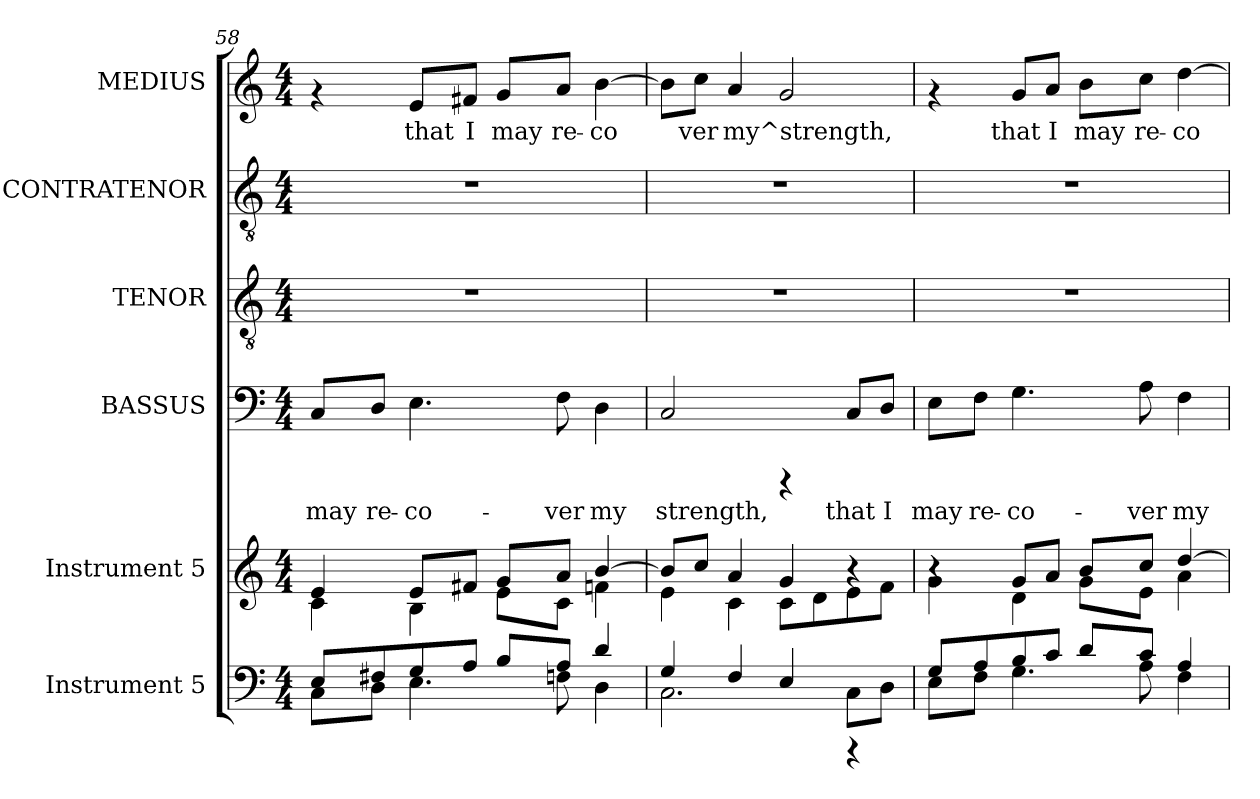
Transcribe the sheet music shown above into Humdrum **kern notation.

**kern	**kern	**kern	**text	**kern	**kern	**kern	**text
*part6	*part5	*part4	*part4	*part3	*part2	*part1	*part1
*staff6	*staff5	*staff4	*staff4	*staff3	*staff2	*staff1	*staff1
*I"Instrument 5	*I"Instrument 5	*I"BASSUS	*	*I"TENOR	*I"CONTRATENOR	*I"MEDIUS	*
*	*	*I'B	*	*	*	*I'S	*
!!LO:PB:g=z
*clefF4	*clefG2	*clefF4	*	*clefGv2	*clefGv2	*clefG2	*
*k[]	*k[]	*k[]	*	*k[]	*k[]	*k[]	*
*C:	*C:	*C:	*	*C:	*C:	*C:	*
*M4/4	*M4/4	*M4/4	*	*M4/4	*M4/4	*M4/4	*
=58	=58	=58	=58	=58	=58	=58	=58
*^	*^	*	*	*	*	*	*
!	!	!	!	!	!LO:LY:b	!	!	!	!
8E/L	8C\L	4e/	4c\	8C/L	may	1r	1r	4rf	.
!	!	!	!	!	!LO:LY:b	!	!	!	!
8F#X/	8D\J	.	.	8D/J	re-	.	.	.	.
!	!	!	!	!	!LO:LY:b	!	!	!	!LO:LY:b:cj
8G/	4.E\	8e/L	4B\	4.E\	-co-	.	.	8e/L	that
!	!	!	!	!	!	!	!	!	!LO:LY:b:cj
8A/J	.	8f#X/J	.	.	.	.	.	8f#X/J	I
!	!	!	!	!	!	!	!	!	!LO:LY:b:cj
8B/L	.	8g/L	8e\L	.	.	.	.	8g/L	may
!	!	!	!	!	!LO:LY:b	!	!	!	!LO:LY:b:cj
8A/J	8Fn\	8a/J	8c\J	8F\	-ver	.	.	8a/J	re-
!	!	!	!	!	!LO:LY:b	!	!	!	!LO:LY:b:cj
4d/	4D\	[>4b/	4fn\	4D\	my	.	.	[>4b\	-co-
=59	=59	=59	=59	=59	=59	=59	=59	=59	=59
!	!	!	!	!	!LO:LY:b	!	!	!	!LO:LY:b:cj
4G/	2.C\	8b/L]	4e\	2C/	strength,	1r	1r	8b\L]	--
!	!	!	!	!	!	!	!	!	!LO:LY:b:cj
.	.	8cc/J	.	.	.	.	.	8cc\J	-ver
!	!	!	!	!	!	!	!	!	!LO:LY:b:cj
4F/	.	4a/	4c\	.	.	.	.	4a/	my^strength,
!	!	!	!	!	!	!	!	!	!LO:LY:b:cj
4E/	.	4g/	8c\L	4rCCC	.	.	.	2g/	.
.	.	.	8d\	.	.	.	.	.	.
!	!	!	!	!	!LO:LY:b	!	!	!	!
4rEEE	8C\L	4ra	8e\	8C/L	that	.	.	.	.
!	!	!	!	!	!LO:LY:b	!	!	!	!
.	8D\J	.	8f\J	8D/J	I	.	.	.	.
=60	=60	=60	=60	=60	=60	=60	=60	=60	=60
!	!	!	!	!	!LO:LY:b	!	!	!	!
8G/L	8E\L	4ra	4g\	8E\L	may	1r	1r	4rf	.
!	!	!	!	!	!LO:LY:b	!	!	!	!
8A/	8F\J	.	.	8F\J	re-	.	.	.	.
!	!	!	!	!	!LO:LY:b	!	!	!	!LO:LY:b:cj
8B/	4.G\	8g/L	4d\	4.G\	-co-	.	.	8g/L	that
!	!	!	!	!	!	!	!	!	!LO:LY:b:cj
8c/J	.	8a/J	.	.	.	.	.	8a/J	I
!	!	!	!	!	!	!	!	!	!LO:LY:b:cj
8d/L	.	8b/L	8g\L	.	.	.	.	8b\L	may
!	!	!	!	!	!LO:LY:b	!	!	!	!LO:LY:b:cj
8c/J	8A\	8cc/J	8e\J	8A\	-ver	.	.	8cc\J	re-
!	!	!	!	!	!LO:LY:b	!	!	!	!LO:LY:b:cj
4A/	4F\	[>4dd/	4a\	4F\	my	.	.	[>4dd\	-co-
*v	*v	*	*	*	*	*	*	*	*
*	*v	*v	*	*	*	*	*	*
=	=	=	=	=	=	=	=
*-	*-	*-	*-	*-	*-	*-	*-
